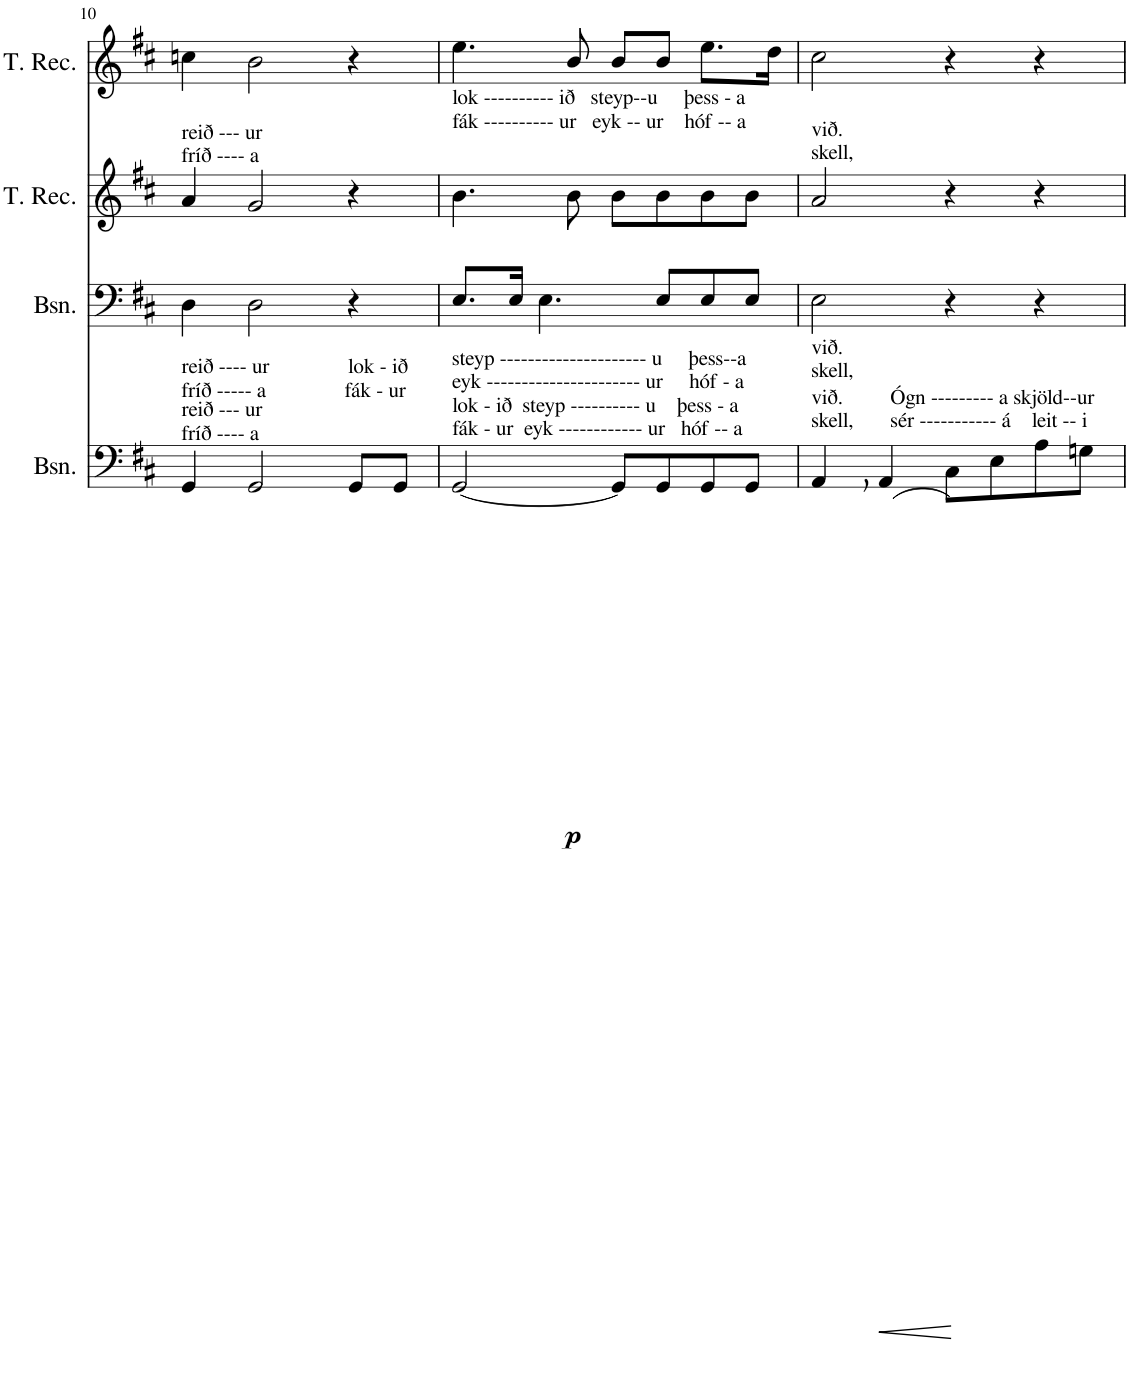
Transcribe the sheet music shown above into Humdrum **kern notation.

**kern	**dynam	**kern	**kern	**kern
*part4	*part4	*part3	*part2	*part1
*staff4	*staff4	*staff3	*staff2	*staff1
*I"Bassoon	*	*I"Bassoon	*I"Tenor Recorder	*I"Tenor Recorder
*I'Bsn.	*	*I'Bsn.	*I'T. Rec.	*I'T. Rec.
!!LO:PB:g=z
*clefF4	*	*clefF4	*clefG2	*clefG2
*k[f#c#]	*	*k[f#c#]	*k[f#c#]	*k[f#c#]
*M4/4	*	*M4/4	*M4/4	*M4/4
=10	=10	=10	=10	=10
!	!	!	!LO:TX:a:t=reið --- ur	!
!	!	!	!LO:TX:a:t=fríð ---- a	!
!LO:TX:a:t=reið --- ur	!	!	!	!
!LO:TX:a:t=fríð ---- a	!	!	!	!
!LO:TX:a:t=reið ---- ur               lok - ið	!	!	!	!
!LO:TX:a:t=fríð ----- a               fák - ur	!	!	!	!
4GG/	.	4D\	4a/	4ccn\
2GG/	.	2D\	2g/	2b\
!	!LO:DY:b	!	!	!
8GG/L	p	4r	4r	4r
8GG/J	.	.	.	.
=11	=11	=11	=11	=11
!	!	!	!LO:TX:a:t=lok ---------- ið   steyp--u     þess - a	!
!	!	!	!LO:TX:a:t=fák ---------- ur   eyk -- ur    hóf -- a	!
!LO:TX:a:t=lok - ið  steyp ---------- u    þess - a	!	!	!	!
!LO:TX:a:t=fák - ur  eyk ------------ ur   hóf -- a	!	!	!	!
!LO:TX:a:t=steyp --------------------- u     þess--a	!	!	!	!
!LO:TX:a:t=eyk ---------------------- ur     hóf - a	!	!	!	!
[2GG/	.	8.E/L	4.b\	4.ee\
.	.	16E/Jk	.	.
.	.	4.E\	.	.
.	.	.	8b\	8b/
8GG/L]	.	.	8b\L	8b/L
8GG/	.	8E/L	8b\	8b/J
8GG/	.	8E/	8b\	8.ee\L
8GG/J	.	8E/J	8b\J	.
.	.	.	.	16dd\Jk
=12	=12	=12	=12	=12
!	!	!	!LO:TX:a:t=við.	!
!	!	!	!LO:TX:a:t=skell,	!
!LO:TX:a:t=við.         Ógn --------- a skjöld--ur	!	!	!	!
!LO:TX:a:t=skell,       sér ----------- á    leit -- i	!	!	!	!
!LO:TX:a:t=við.	!	!	!	!
!LO:TX:a:t=skell,	!	!	!	!
4AA,/	.	2E\	2a/	2cc#\
!	!LO:HP:b	!	!	!
(4AA/	<	.	.	.
8C#\L)	.	4r	4r	4r
8E\	.	.	.	.
8A\	.	4r	4r	4r
8Gn\J	.	.	.	.
.	[	.	.	.
=	=	=	=	=
*-	*-	*-	*-	*-
